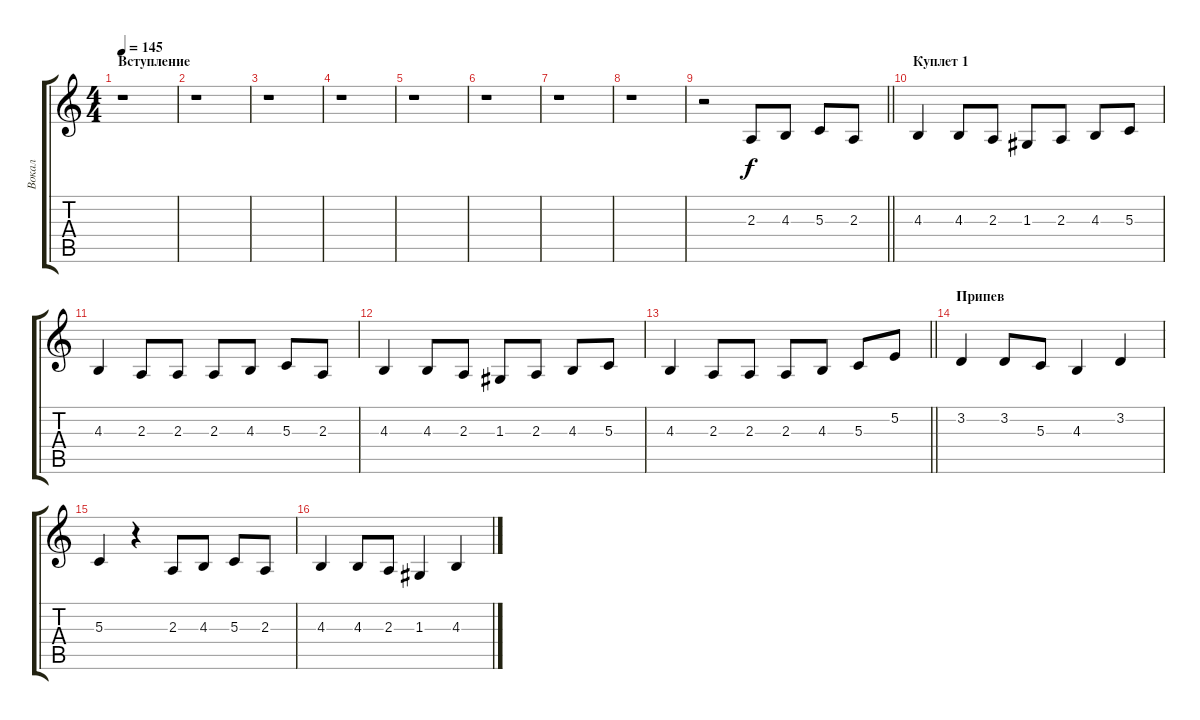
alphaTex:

\track ("Вокал" "Вокал") {instrument tenorsax}
\staff {score tabs}
\tuning (E4 B3 G3 D3 A2 E2) {hide}
\ts (4 4)
\section ("" "Вступление")
\tempo 145
\clef g2
\ks c
r.1{dy f instrument tenorsax} |
r.1 |
r.1 |
r.1 |
r.1 |
r.1 |
r.1 |
r.1 |
\barLineRight lightlight
r.2 2.3.8 4.3.8 5.3.8 2.3.8 |
\section ("" "Куплет 1")
4.3.4 4.3.8 2.3.8 1.3.8 2.3.8 4.3.8 5.3.8 |
4.3.4 2.3.8 2.3.8 2.3.8 4.3.8 5.3.8 2.3.8 |
4.3.4 4.3.8 2.3.8 1.3.8 2.3.8 4.3.8 5.3.8 |
\barLineRight lightlight
4.3.4 2.3.8 2.3.8 2.3.8 4.3.8 5.3.8 5.2.8 |
\section ("" "Припев")
3.2.4 3.2.8 5.3.8 4.3.4 3.2.4 |
5.3.4 r.4 2.3.8 4.3.8 5.3.8 2.3.8 |
4.3.4 4.3.8 2.3.8 1.3.4 4.3.4
